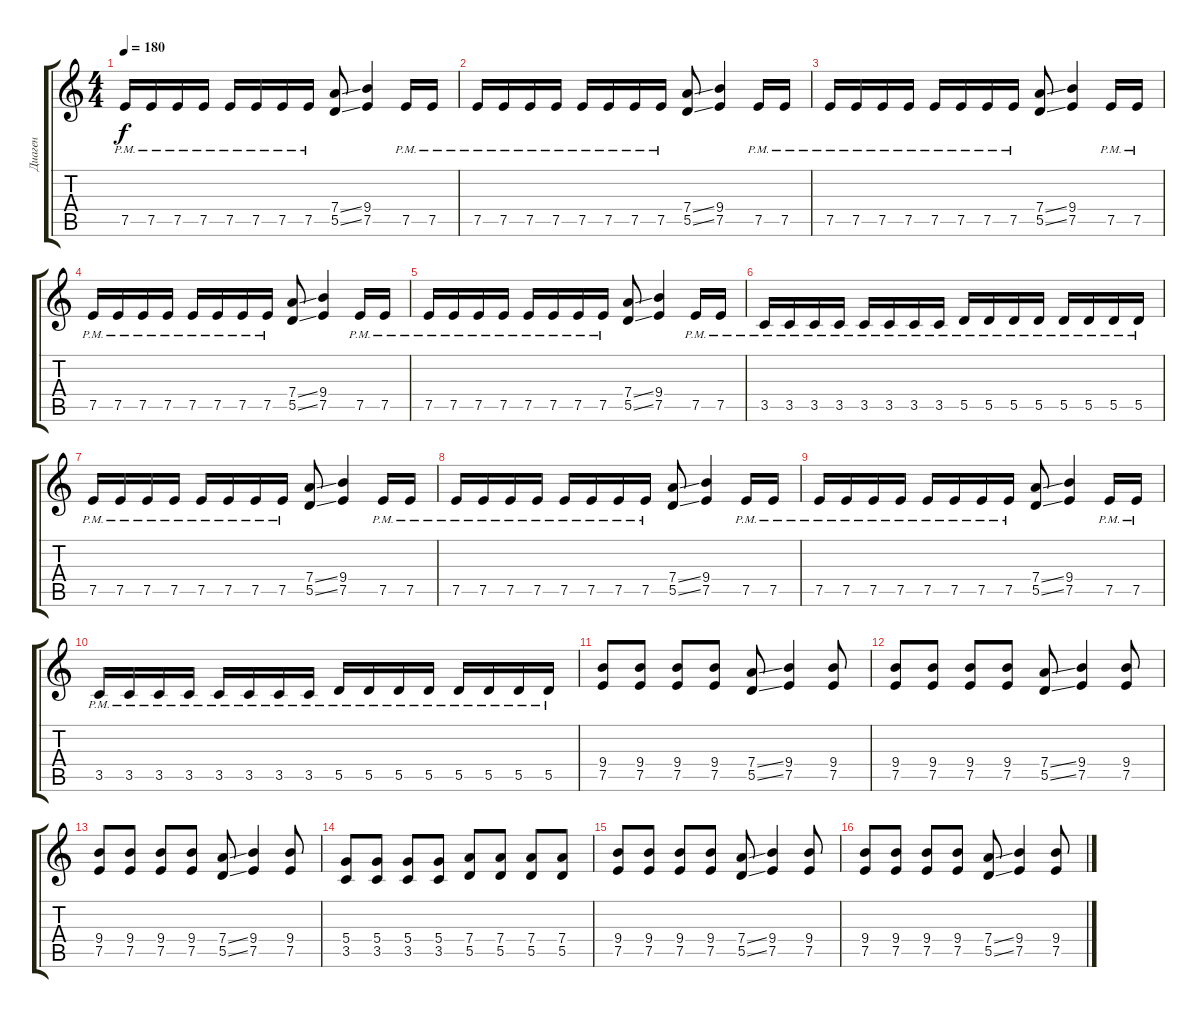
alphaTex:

\track ("Диаген" "Диаген") {instrument distortionguitar}
\staff {score tabs}
\tuning (E4 B3 G3 D3 A2 E2) {hide}
\ts (4 4)
\tempo 180
\clef g2
\ks c
7.5{pm}.16{dy f} 7.5{pm}.16 7.5{pm}.16 7.5{pm}.16 7.5{pm}.16 7.5{pm}.16 7.5{pm}.16 7.5{pm}.16 (7.4{ss} 5.5{ss}).8 (9.4 7.5).4 7.5{pm}.16 7.5{pm}.16 |
7.5{pm}.16 7.5{pm}.16 7.5{pm}.16 7.5{pm}.16 7.5{pm}.16 7.5{pm}.16 7.5{pm}.16 7.5{pm}.16 (7.4{ss} 5.5{ss}).8 (9.4 7.5).4 7.5{pm}.16 7.5{pm}.16 |
7.5{pm}.16 7.5{pm}.16 7.5{pm}.16 7.5{pm}.16 7.5{pm}.16 7.5{pm}.16 7.5{pm}.16 7.5{pm}.16 (7.4{ss} 5.5{ss}).8 (9.4 7.5).4 7.5{pm}.16 7.5{pm}.16 |
7.5{pm}.16 7.5{pm}.16 7.5{pm}.16 7.5{pm}.16 7.5{pm}.16 7.5{pm}.16 7.5{pm}.16 7.5{pm}.16 (7.4{ss} 5.5{ss}).8 (9.4 7.5).4 7.5{pm}.16 7.5{pm}.16 |
7.5{pm}.16 7.5{pm}.16 7.5{pm}.16 7.5{pm}.16 7.5{pm}.16 7.5{pm}.16 7.5{pm}.16 7.5{pm}.16 (7.4{ss} 5.5{ss}).8 (9.4 7.5).4 7.5{pm}.16 7.5{pm}.16 |
3.5{pm}.16 3.5{pm}.16 3.5{pm}.16 3.5{pm}.16 3.5{pm}.16 3.5{pm}.16 3.5{pm}.16 3.5{pm}.16 5.5{pm}.16 5.5{pm}.16 5.5{pm}.16 5.5{pm}.16 5.5{pm}.16 5.5{pm}.16 5.5{pm}.16 5.5{pm}.16 |
7.5{pm}.16 7.5{pm}.16 7.5{pm}.16 7.5{pm}.16 7.5{pm}.16 7.5{pm}.16 7.5{pm}.16 7.5{pm}.16 (7.4{ss} 5.5{ss}).8 (9.4 7.5).4 7.5{pm}.16 7.5{pm}.16 |
7.5{pm}.16 7.5{pm}.16 7.5{pm}.16 7.5{pm}.16 7.5{pm}.16 7.5{pm}.16 7.5{pm}.16 7.5{pm}.16 (7.4{ss} 5.5{ss}).8 (9.4 7.5).4 7.5{pm}.16 7.5{pm}.16 |
7.5{pm}.16 7.5{pm}.16 7.5{pm}.16 7.5{pm}.16 7.5{pm}.16 7.5{pm}.16 7.5{pm}.16 7.5{pm}.16 (7.4{ss} 5.5{ss}).8 (9.4 7.5).4 7.5{pm}.16 7.5{pm}.16 |
3.5{pm}.16 3.5{pm}.16 3.5{pm}.16 3.5{pm}.16 3.5{pm}.16 3.5{pm}.16 3.5{pm}.16 3.5{pm}.16 5.5{pm}.16 5.5{pm}.16 5.5{pm}.16 5.5{pm}.16 5.5{pm}.16 5.5{pm}.16 5.5{pm}.16 5.5{pm}.16 |
(9.4 7.5).8 (9.4 7.5).8 (9.4 7.5).8 (9.4 7.5).8 (7.4{ss} 5.5{ss}).8 (9.4 7.5).4 (9.4 7.5).8 |
(9.4 7.5).8 (9.4 7.5).8 (9.4 7.5).8 (9.4 7.5).8 (7.4{ss} 5.5{ss}).8 (9.4 7.5).4 (9.4 7.5).8 |
(9.4 7.5).8 (9.4 7.5).8 (9.4 7.5).8 (9.4 7.5).8 (7.4{ss} 5.5{ss}).8 (9.4 7.5).4 (9.4 7.5).8 |
(5.4 3.5).8 (5.4 3.5).8 (5.4 3.5).8 (5.4 3.5).8 (7.4 5.5).8 (7.4 5.5).8 (7.4 5.5).8 (7.4 5.5).8 |
(9.4 7.5).8 (9.4 7.5).8 (9.4 7.5).8 (9.4 7.5).8 (7.4{ss} 5.5{ss}).8 (9.4 7.5).4 (9.4 7.5).8 |
(9.4 7.5).8 (9.4 7.5).8 (9.4 7.5).8 (9.4 7.5).8 (7.4{ss} 5.5{ss}).8 (9.4 7.5).4 (9.4 7.5).8
